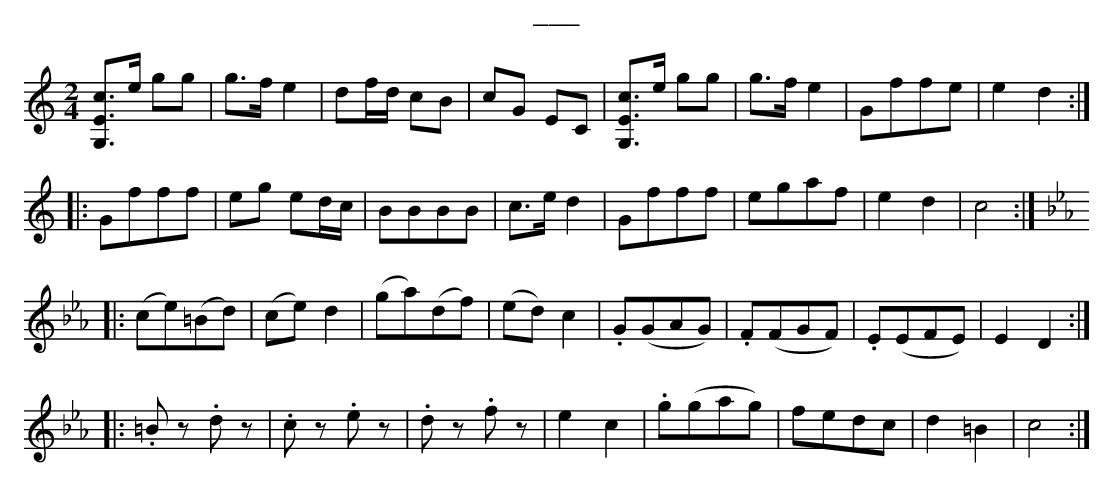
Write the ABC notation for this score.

X:1
T:___
K:Cmaj
M:2/4
L:1/8
[G,Ec]>e gg|g>f e2|df/2d/2 cB|cG EC|[G,Ec]>e gg|g>f e2|Gffe|e2 d2:|
|:Gfff|eg ed/2c/2|BBBB|c>e d2|Gfff|egaf|e2 d2|c4:|
K:Cmin
|:(ce)(=Bd)|(ce) d2|(ga)(df)|(ed) c2|.G(GAG)|.F(FGF)|.E(EFE)|E2 D2:|
|:.=B z .d z|.c z .e z|.d z .f z|e2 c2|.g(gag)|fedc|d2 =B2|c4:|]
